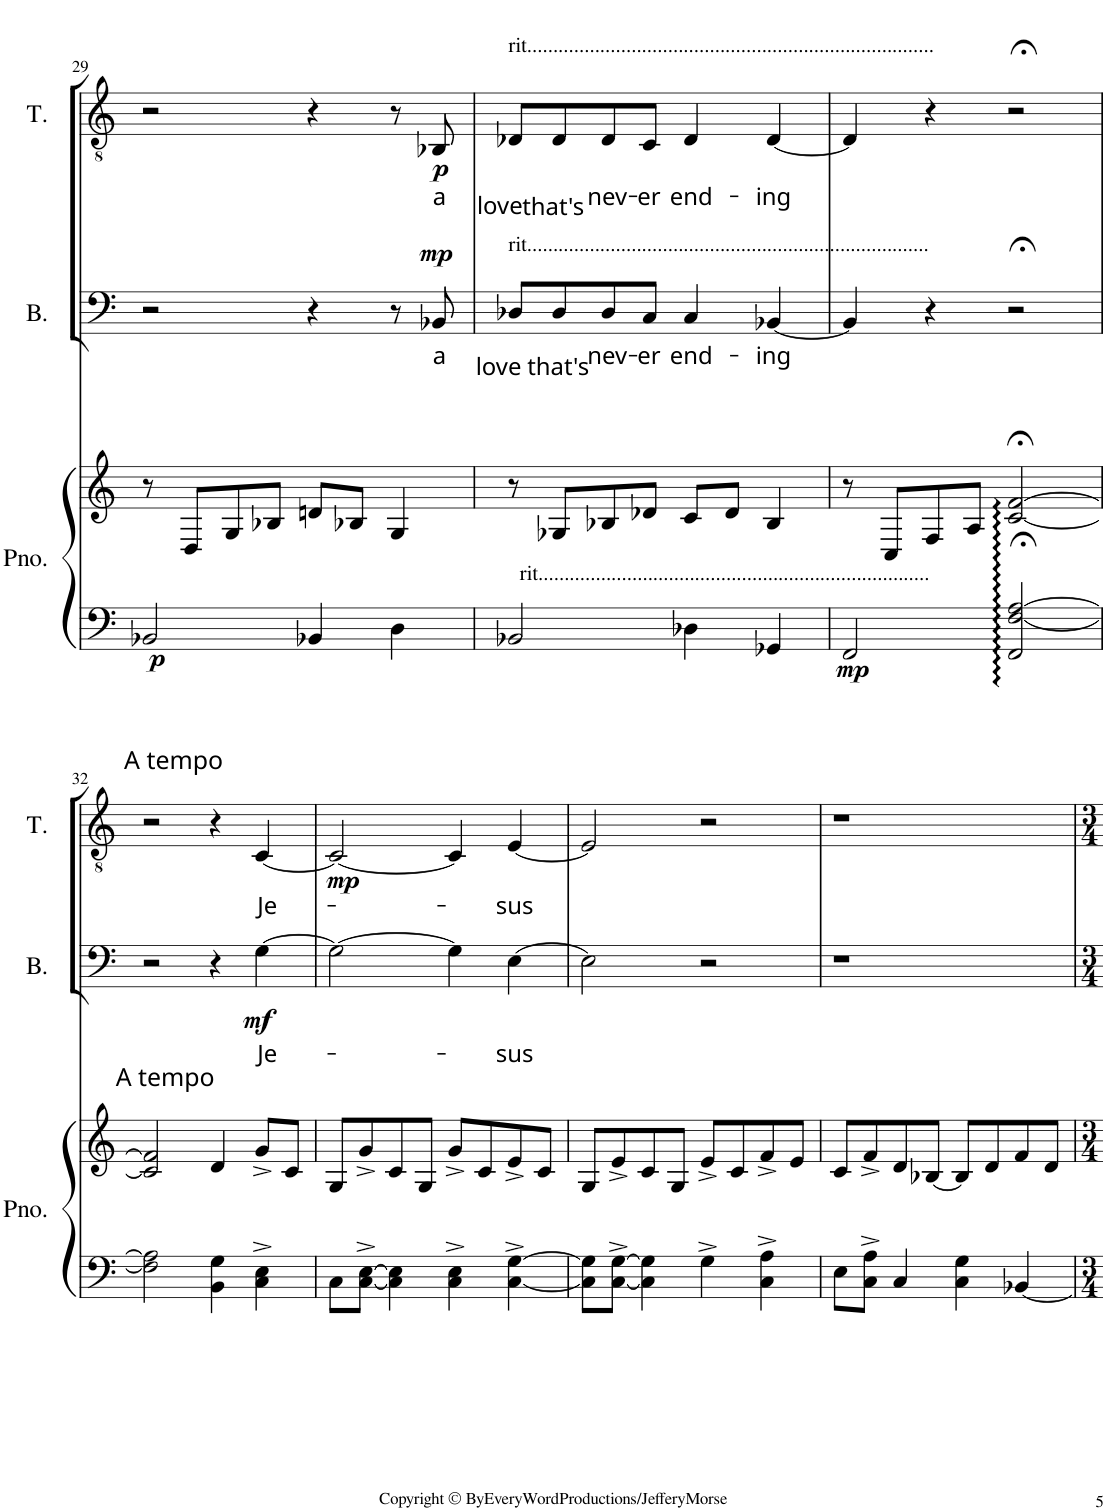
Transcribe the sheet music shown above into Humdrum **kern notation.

**kern	**kern	**dynam	**kern	**text	**dynam	**kern	**text	**dynam
*part3	*part3	*part3	*part2	*part2	*part2	*part1	*part1	*part1
*staff4	*staff3	*staff3/4	*staff2	*staff2	*staff2	*staff1	*staff1	*staff1
*I"Piano	*	*	*I"Bass	*	*	*I"Tenor	*	*
*I'Pno.	*	*	*I'B.	*	*	*I'T.	*	*
!!LO:PB:g=z
*clefF4	*clefG2	*	*clefF4	*	*	*clefGv2	*	*
*	*	*	*	*	*	*Trd-7c-12	*	*
*k[]	*k[]	*	*k[]	*	*	*k[]	*	*
*M4/4	*M4/4	*	*M4/4	*	*	*M4/4	*	*
=29	=29	=29	=29	=29	=29	=29	=29	=29
!	!	!LO:DY:b=2	!	!	!	!	!	!
2BB-X/	8r	p	2r	.	.	2r	.	.
.	8D/L	.	.	.	.	.	.	.
.	8G/	.	.	.	.	.	.	.
.	8B-X/J	.	.	.	.	.	.	.
4BB-X/	8dn/L	.	4r	.	.	4r	.	.
.	8B-X/J	.	.	.	.	.	.	.
4D\	4G/	.	8r	.	.	8r	.	.
!	!	!	!	!LO:LY:b	!LO:DY:a	!	!LO:LY:b	!LO:DY:b
.	.	.	8BB-X/	-a	mp	8BB-X/	-a	p
=30	=30	=30	=30	=30	=30	=30	=30	=30
!	!	!	!	!	!	!LO:TX:a:t=rit..............................................................................	!	!
!	!	!	!LO:TX:a:t=rit.............................................................................	!	!	!	!	!
!	!LO:TX:b:t=rit...........................................................................	!	!	!	!	!	!	!
!	!	!	!	!LO:LY:b	!	!	!LO:LY:b	!
2BB-X/	8r	.	8D-X/L	love	.	8D-X/L	love	.
*	*	*	*	*	*	*MM98	*	*
!	!	!	!	!LO:LY:b	!	!	!LO:LY:b	!
.	8G-X/L	.	8D-/	that's	.	8D-/	that's	.
*	*	*	*	*	*	*MM95	*	*
!	!	!	!	!LO:LY:b	!	!	!LO:LY:b	!
.	8B-X/	.	8D-/	nev-	.	8D-/	nev-	.
!	!	!	!	!LO:LY:b	!	!	!LO:LY:b	!
.	8d-X/J	.	8C/J	-er	.	8C/J	-er	.
!	!	!	!	!LO:LY:b	!	!	!LO:LY:b	!
4D-X\	8c/L	.	4C/	end-	.	4D-/	end-	.
.	8d-/J	.	.	.	.	.	.	.
!	!	!	!	!LO:LY:b	!	!	!LO:LY:b	!
4GG-X/	4B-/	.	[4BB-X/	-ing	.	[4D-/	-ing	.
=31	=31	=31	=31	=31	=31	=31	=31	=31
*	*	*	*	*	*	*MM90	*	*
!	!	!LO:DY:b=2	!	!	!	!	!	!
2FF/	8r	mp	4BB-/]	.	.	4D-/]	.	.
.	8C/L	.	.	.	.	.	.	.
.	8F/	.	4r	.	.	4r	.	.
.	8A/J	.	.	.	.	.	.	.
*	*	*	*	*	*	*MM100	*	*
2FF/;< [2F/;< [2A/;<	[2c/;< [2f/;<	.	2r;<	.	.	2r;<	.	.
!!LO:LB:g=z
=32	=32	=32	=32	=32	=32	=32	=32	=32
!	!	!	!	!	!	!LO:TX:a:t=A tempo	!	!
!	!LO:TX:a:t=A tempo	!	!	!	!	!	!	!
2F\] 2A\]	2c/] 2f/]	.	2r	.	.	2r	.	.
4BB\ 4G\	4d/	.	4r	.	.	4r	.	.
!	!	!	!	!LO:LY:b	!LO:DY:b	!	!LO:LY:b	!
4C\^ 4E\^	8g^/L	.	[4G\	Je-	mf	[4C/	Je-	.
.	8c/J	.	.	.	.	.	.	.
=33	=33	=33	=33	=33	=33	=33	=33	=33
!	!	!	!	!	!	!	!	!LO:DY:b
8C\L	8G/L	.	2G\_	.	.	2C/_	.	mp
[8C\^ [8E\^J	8g^/	.	.	.	.	.	.	.
4C\] 4E\]	8c/	.	.	.	.	.	.	.
.	8G/J	.	.	.	.	.	.	.
4C\^ 4E\^	8g^/L	.	4G\]	.	.	4C/]	.	.
.	8c/	.	.	.	.	.	.	.
!	!	!	!	!LO:LY:b	!	!	!LO:LY:b	!
[4C\^ [4G\^	8e^/	.	[4E\	-sus	.	[4E/	-sus	.
.	8c/J	.	.	.	.	.	.	.
=34	=34	=34	=34	=34	=34	=34	=34	=34
8C\] 8G\]L	8G/L	.	2E\]	.	.	2E/]	.	.
[8C\^ [8G\^J	8e^/	.	.	.	.	.	.	.
4C\] 4G\]	8c/	.	.	.	.	.	.	.
.	8G/J	.	.	.	.	.	.	.
4G^\	8e^/L	.	2r	.	.	2r	.	.
.	8c/	.	.	.	.	.	.	.
4C\^ 4A\^	8f^/	.	.	.	.	.	.	.
.	8e/J	.	.	.	.	.	.	.
=35	=35	=35	=35	=35	=35	=35	=35	=35
8E\L	8c/L	.	1r	.	.	1r	.	.
8C\^ 8A\^J	8f^/	.	.	.	.	.	.	.
4C/	8d/	.	.	.	.	.	.	.
.	[8B-X/J	.	.	.	.	.	.	.
4C\ 4G\	8B-/L]	.	.	.	.	.	.	.
.	8d/	.	.	.	.	.	.	.
[4BB-X/	8f/	.	.	.	.	.	.	.
.	8d/J	.	.	.	.	.	.	.
=	=	=	=	=	=	=	=	=
*-	*-	*-	*-	*-	*-	*-	*-	*-
